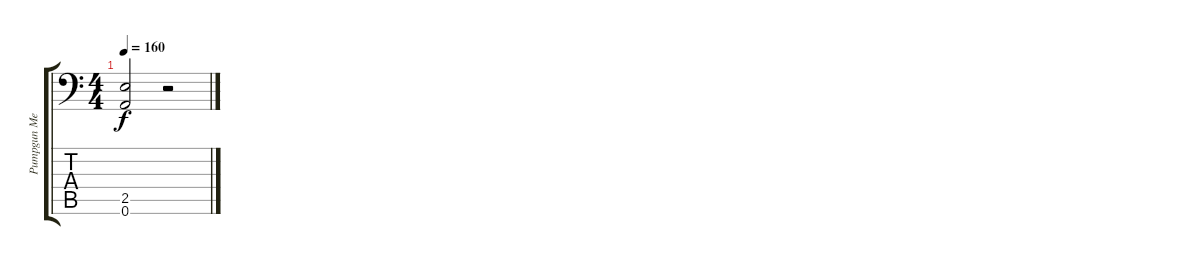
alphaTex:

\track ("Pumpgun Messiah (Guitar 2)" "Pumpgun Me") {instrument distortionguitar}
\staff {score tabs}
\tuning (A3 E3 C3 A2 D2 A1) {hide}
\ts (4 4)
\tempo 160
\clef f4
\ks c
(2.5 0.6).2{dy f} r.2
